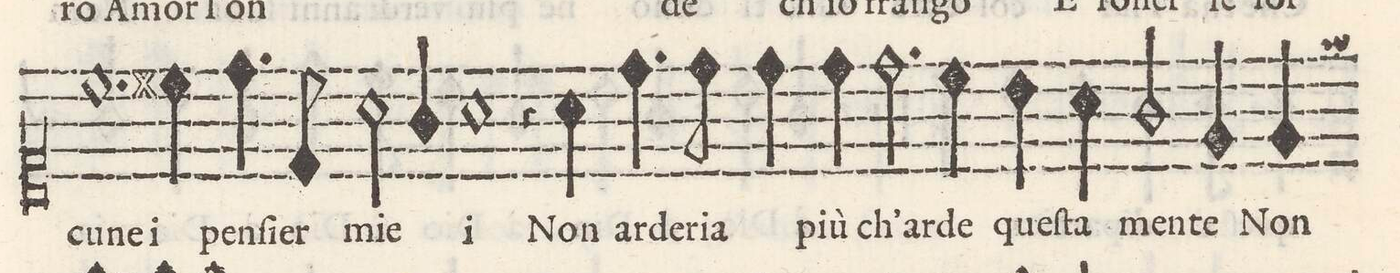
**kern	**text
*I"QVINTO	*
*clefC1	*
*k[]	*
*M2/1	*
1.cc	cu-
=10-	=10-
4cc#X\	ne i
4.dd\	pen-
8d/	-ſier
2a\	mie-
4g/	.
=11-	=11-
1a	-i
4re	.
4a\	Non
4.dd\	ar-
8dd\	-de-
=12-	=12-
4dd\	-ria
4dd\	più
2.dd\	ch'ar-
4ccny\	-de
4b\	queſ-
4a\	-ta
=13-	=13-
2g/	men-
4e/	-te
4e/	Non
*-	*-
